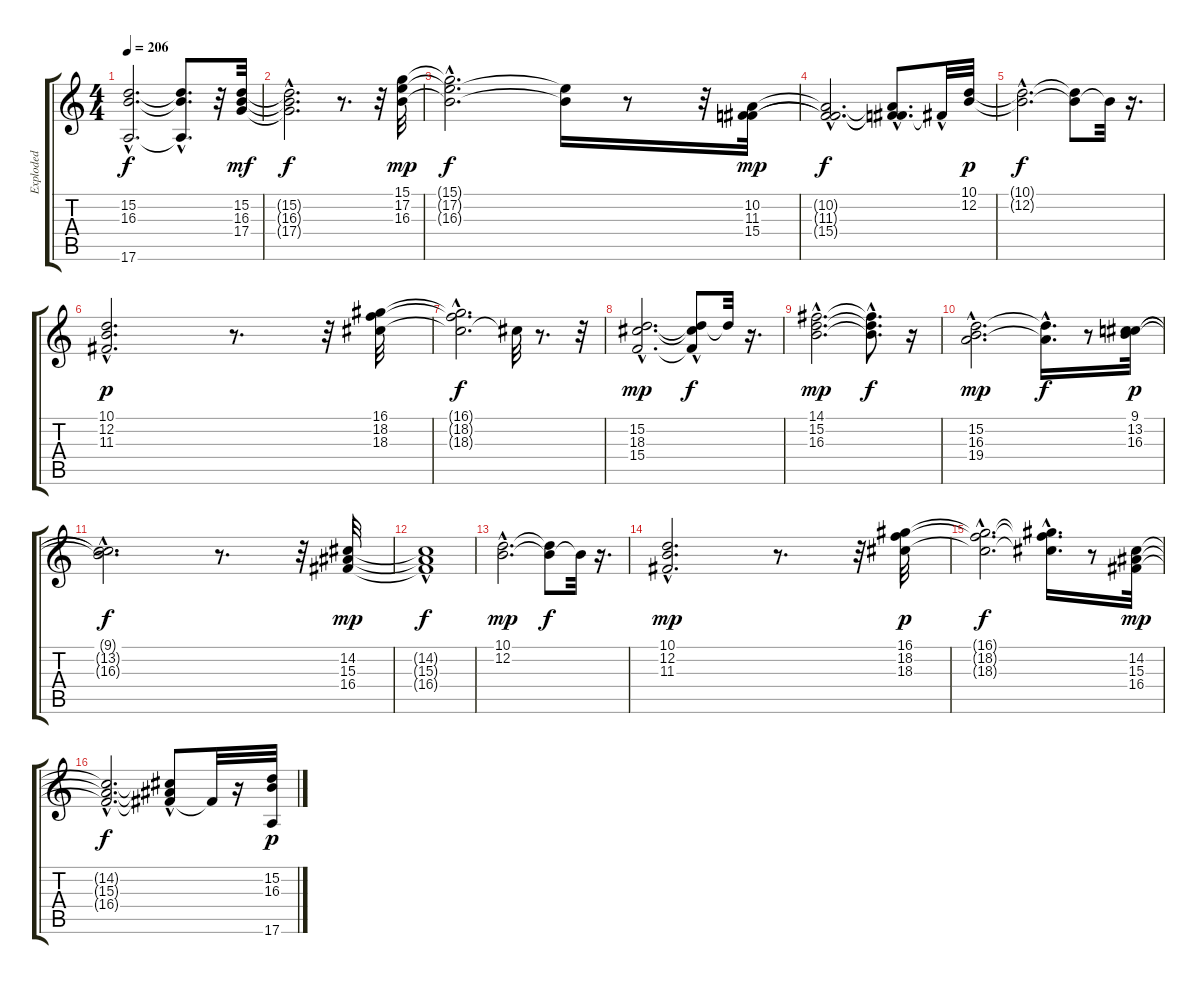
\track ("Exploded" "Exploded") {instrument pad7halo}
\staff {score tabs}
\tuning (E4 B3 G3 D3 A2 E2) {hide}
\ts (4 4)
\tempo 206
\clef g2
\ks c
(15.2{hac t} 16.3{hac t} 17.6{hac t}).2{d dy f} (15.2{hac t} 16.3{t} 17.6{hac t}).8{d} r.32 (15.2 16.3 17.4).32{dy mf} |
(15.2{hac t} 16.3{hac t} 17.4{t}).2{d dy f} r.8{d} r.32 (15.1 17.2 16.3).32{dy mp} |
(15.1{hac t} 17.2{hac t} 16.3{hac t}).2{d dy f} (17.2{t} 16.3{t}).16 r.8 r.32 (10.2 11.3 15.4).32{dy mp} |
(10.2{hac t} 11.3{hac t} 15.4{hac t}).2{d dy f} (10.2{t} 11.3{hac t} 15.4{t}).8{d} 11.3{hac t}.32 (10.1 12.2).32{dy p} |
(10.1{hac t} 12.2{hac t}).2{d dy f} (10.1{t} 12.2{t}).8 12.2{t}.32 r.16{d} |
(10.1{hac} 12.2{hac} 11.3).2{d dy p} r.8{d} r.32 (16.1 18.2 18.3).32 |
(16.1{hac t} 18.2{hac t} 18.3{hac t}).2{d dy f} 18.3{t}.32 r.8{d} r.32 |
(15.2{hac} 18.3{hac} 15.4{hac}).2{d dy mp} (15.2{t} 18.3{t} 15.4{hac t}).8{dy f} 15.2{t}.32 r.16{d} |
(14.1{hac} 15.2{hac} 16.3{hac}).2{d dy mp} (14.1{hac t} 15.2{hac t} 16.3{hac t}).8{d dy f} r.16 |
(15.2{hac} 16.3{hac} 19.4{hac}).2{d dy mp} (15.2{hac t} 19.4{hac t}).16{d dy f} r.8 (9.1 13.2 16.3).32{dy p} |
(9.1{hac t} 13.2{t} 16.3{t}).2{d dy f} r.8{d} r.32 (14.2 15.3 16.4).32{dy mp} |
(14.2{hac t} 15.3{hac t} 16.4{t}).1{dy f} |
(10.1{hac} 12.2{hac}).2{d dy mp} (10.1{t} 12.2{t}).8{dy f} 12.2{t}.32 r.16{d} |
(10.1{hac} 12.2{hac} 11.3).2{d dy mp} r.8{d} r.32 (16.1 18.2 18.3).32{dy p} |
(16.1{hac t} 18.2{hac t} 18.3{hac t}).2{d dy f} (16.1{t} 18.2{t} 18.3{hac t}).16{d} r.8 (14.2 15.3 16.4).32{dy mp} |
(14.2{hac t} 15.3{hac t} 16.4{hac t}).2{d dy f} (14.2{hac t} 15.3{t} 16.4{t}).8 16.4{t}.32 r.16 (15.2 16.3 17.6).32{dy p}
